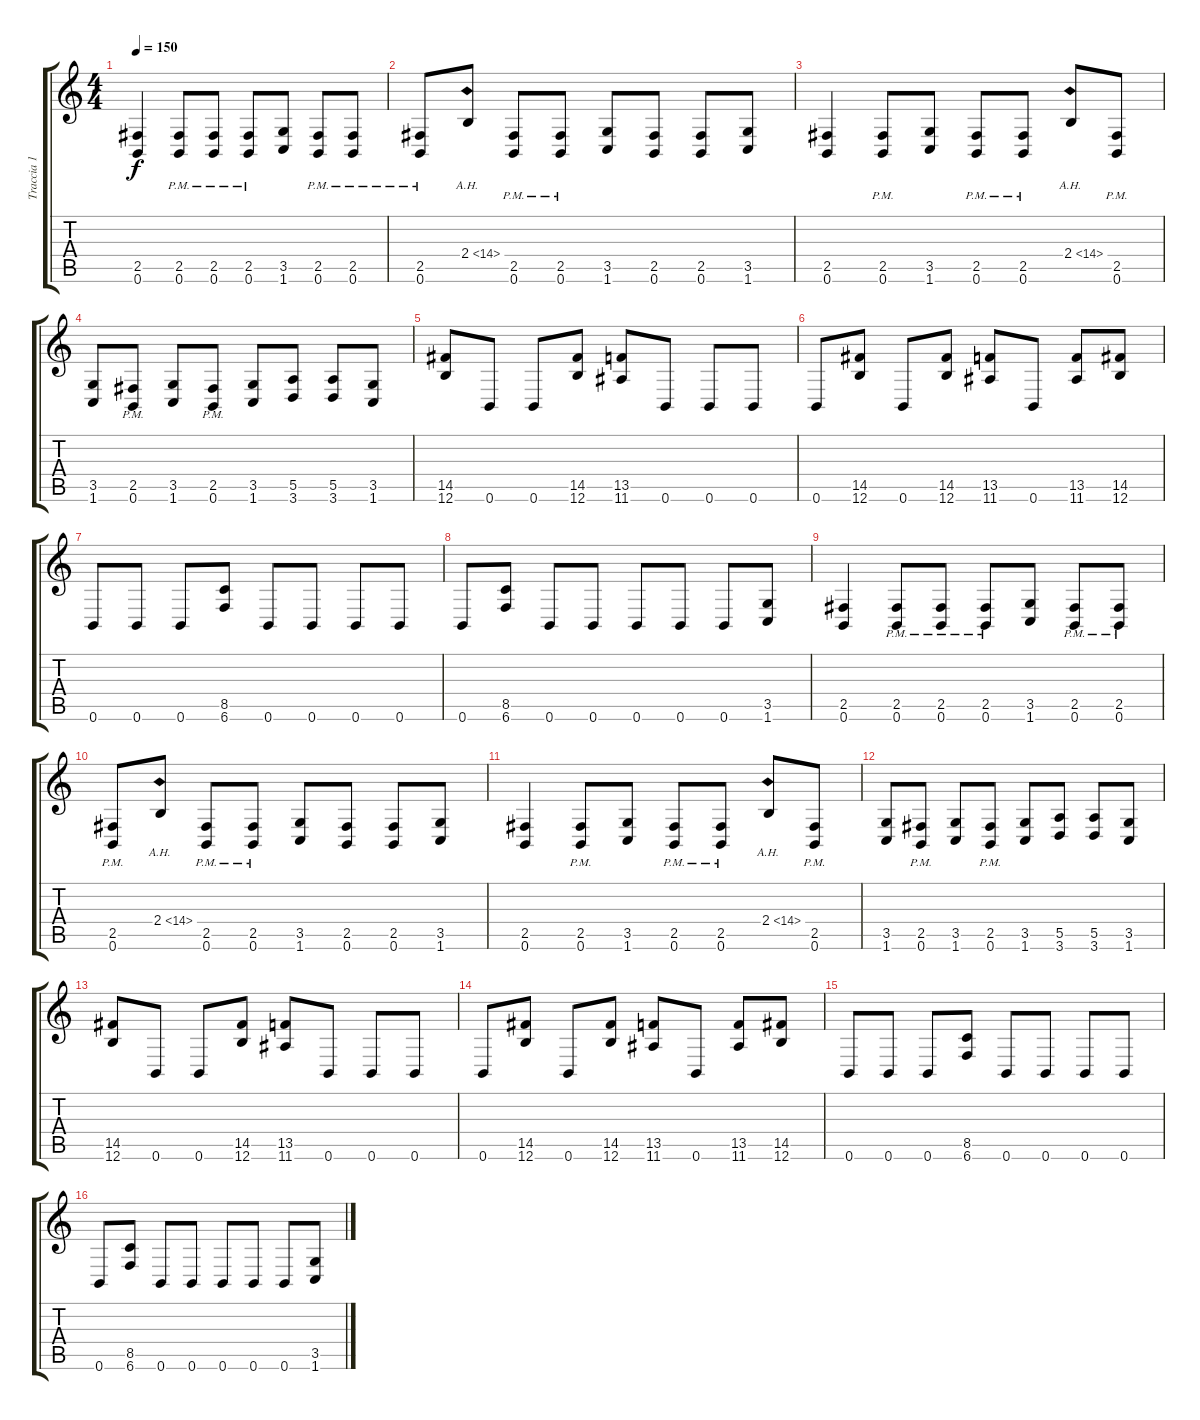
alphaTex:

\track ("Traccia 1" "Traccia 1") {instrument distortionguitar}
\staff {score tabs}
\tuning (B3 Gb3 D3 A2 E2 B1) {hide}
\ts (4 4)
\section ("" "")
\tempo 150
\clef g2
\ks c
(2.5 0.6).4{dy f} (2.5{pm} 0.6{pm}).8 (2.5{pm} 0.6{pm}).8 (2.5{pm} 0.6{pm}).8 (3.5 1.6).8 (2.5{pm} 0.6{pm}).8 (2.5{pm} 0.6{pm}).8 |
(2.5{pm} 0.6{pm}).8 2.4{ah 12}.8 (2.5{pm} 0.6{pm}).8 (2.5{pm} 0.6{pm}).8 (3.5 1.6).8 (2.5 0.6).8 (2.5 0.6).8 (3.5 1.6).8 |
(2.5 0.6).4 (2.5{pm} 0.6{pm}).8 (3.5 1.6).8 (2.5{pm} 0.6{pm}).8 (2.5{pm} 0.6{pm}).8 2.4{ah 12}.8 (2.5{pm} 0.6{pm}).8 |
(3.5 1.6).8 (2.5{pm} 0.6{pm}).8 (3.5 1.6).8 (2.5{pm} 0.6).8 (3.5 1.6).8 (5.5 3.6).8 (5.5 3.6).8 (3.5 1.6).8 |
(14.5 12.6).8 0.6.8 0.6.8 (14.5 12.6).8 (13.5 11.6).8 0.6.8 0.6.8 0.6.8 |
0.6.8 (14.5 12.6).8 0.6.8 (14.5 12.6).8 (13.5 11.6).8 0.6.8 (13.5 11.6).8 (14.5 12.6).8 |
0.6.8 0.6.8 0.6.8 (8.5 6.6).8 0.6.8 0.6.8 0.6.8 0.6.8 |
0.6.8 (8.5 6.6).8 0.6.8 0.6.8 0.6.8 0.6.8 0.6.8 (3.5 1.6).8 |
(2.5 0.6).4 (2.5{pm} 0.6{pm}).8 (2.5{pm} 0.6{pm}).8 (2.5{pm} 0.6{pm}).8 (3.5 1.6).8 (2.5{pm} 0.6{pm}).8 (2.5{pm} 0.6{pm}).8 |
(2.5{pm} 0.6{pm}).8 2.4{ah 12}.8 (2.5{pm} 0.6{pm}).8 (2.5{pm} 0.6{pm}).8 (3.5 1.6).8 (2.5 0.6).8 (2.5 0.6).8 (3.5 1.6).8 |
(2.5 0.6).4 (2.5{pm} 0.6{pm}).8 (3.5 1.6).8 (2.5{pm} 0.6{pm}).8 (2.5{pm} 0.6{pm}).8 2.4{ah 12}.8 (2.5{pm} 0.6{pm}).8 |
(3.5 1.6).8 (2.5{pm} 0.6{pm}).8 (3.5 1.6).8 (2.5{pm} 0.6).8 (3.5 1.6).8 (5.5 3.6).8 (5.5 3.6).8 (3.5 1.6).8 |
(14.5 12.6).8 0.6.8 0.6.8 (14.5 12.6).8 (13.5 11.6).8 0.6.8 0.6.8 0.6.8 |
0.6.8 (14.5 12.6).8 0.6.8 (14.5 12.6).8 (13.5 11.6).8 0.6.8 (13.5 11.6).8 (14.5 12.6).8 |
0.6.8 0.6.8 0.6.8 (8.5 6.6).8 0.6.8 0.6.8 0.6.8 0.6.8 |
0.6.8 (8.5 6.6).8 0.6.8 0.6.8 0.6.8 0.6.8 0.6.8 (3.5 1.6).8
